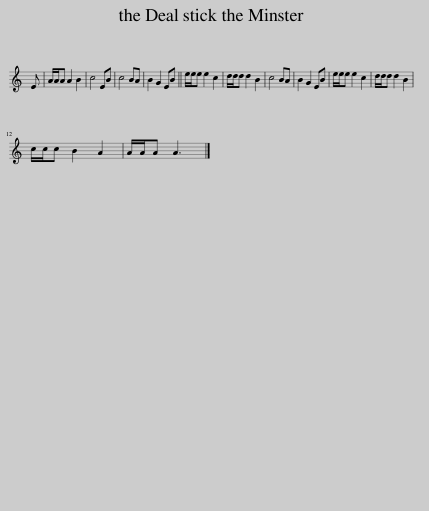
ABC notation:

X:1
L:1/8
M:none
I:linebreak $
K:C
V:1 treble
V:1
 E | A/A/A A2 B2 | c4 EB | c4 BA | B2 G2 EB || %5
 e/e/e e2 c2 | d/d/d d2 B2 | c4 BA | B2 G2 EB | e/e/e e2 c2 | %10
 d/d/d d2 B2 |$ c/c/c B2 A2 | A/A/A A3 |] %13
